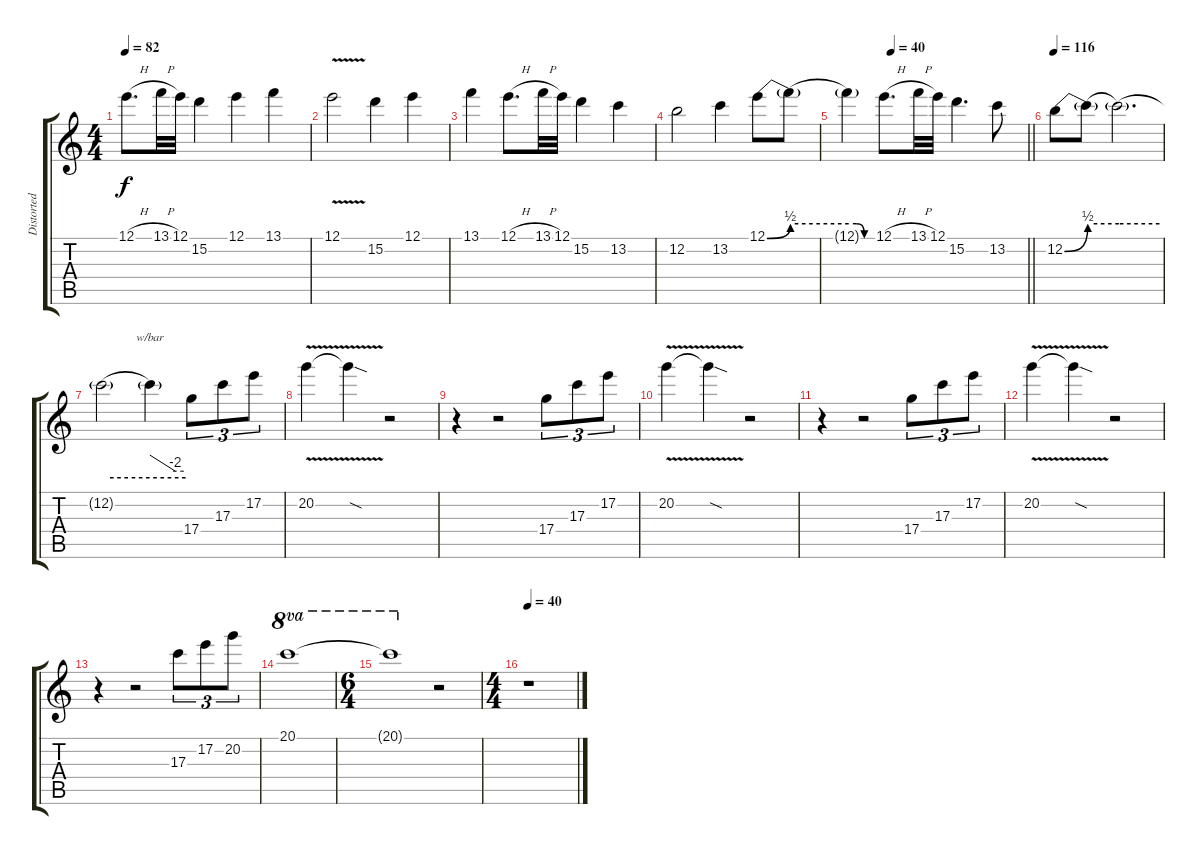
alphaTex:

\track ("Distorted Lead" "Distorted ") {instrument overdrivenguitar}
\staff {score tabs}
\tuning (E4 B3 G3 D3 A2 E2) {hide}
\ts (4 4)
\tempo 82
\clef g2
\ks c
12.1{h}.8{d dy f} 13.1{h}.32 12.1.32 15.2.4 12.1.4 13.1.4 |
12.1{v}.2 15.2.4 12.1.4 |
13.1.4 12.1{h}.8{d} 13.1{h}.32 12.1.32 15.2.4 13.2.4 |
12.2.2 13.2.4 12.1{be (bend 0 0 60 2)}.8 12.1{be (hold 0 2 60 2) t}.8 |
\tempo (40 0.25)
\barLineRight lightlight
12.1{be (custom 0 2 20 2 40 0 60 0) t}.4 12.1{h}.8{d} 13.1{h}.32 12.1.32 15.2.4{d} 13.2.8 |
\tempo 116
12.2{be (bend 0 0 60 2)}.8 12.2{be (hold 0 2 60 2) t}.8 12.2{be (hold 0 2 60 2) t}.2{d} |
12.2{be (hold 0 2 60 2) t}.2 12.2{t}.4{tbe (custom default 0 0 45 -8 60 -8)} 17.4.8{tu (3 2)} 17.3.8{tu (3 2)} 17.2.8{tu (3 2)} |
20.2{v}.4 20.2{v sod t}.4 r.2 |
r.4 r.2 17.4.8{tu (3 2)} 17.3.8{tu (3 2)} 17.2.8{tu (3 2)} |
20.2{v}.4 20.2{v sod t}.4 r.2 |
r.4 r.2 17.4.8{tu (3 2)} 17.3.8{tu (3 2)} 17.2.8{tu (3 2)} |
20.2{v}.4 20.2{v sod t}.4 r.2 |
r.4 r.2 17.3.8{tu (3 2)} 17.2.8{tu (3 2)} 20.2.8{tu (3 2)} |
20.1.1{ot 8va} |
\ts (6 4)
20.1{t}.1{ot 8va} r.2 |
\ts (4 4)
\tempo 40
r.1
